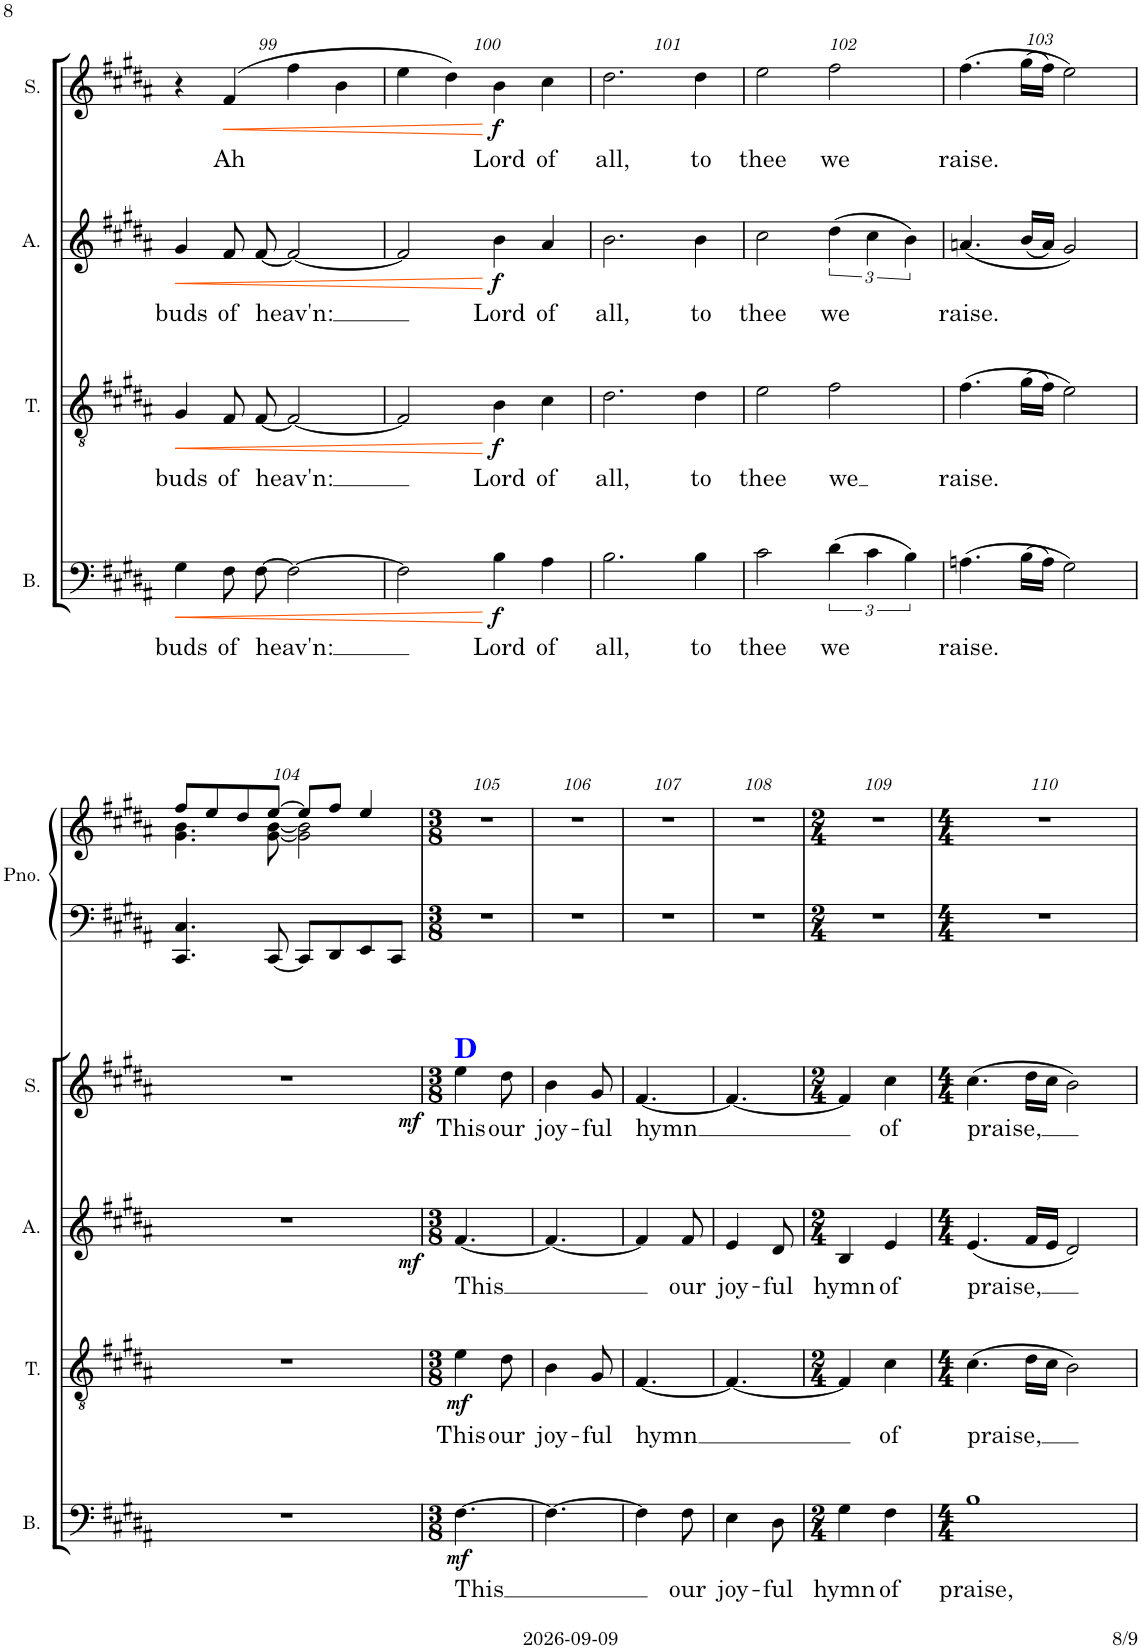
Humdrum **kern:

**kern	**text	**dynam	**kern	**text	**dynam	**kern	**text	**dynam	**kern	**text	**dynam	**kern	**kern
*part5	*part5	*part5	*part4	*part4	*part4	*part3	*part3	*part3	*part2	*part2	*part2	*part1	*part1
*staff6	*staff6	*staff6	*staff5	*staff5	*staff5	*staff4	*staff4	*staff4	*staff3	*staff3	*staff3	*staff2	*staff1
*I"Bass	*	*	*I"Tenor	*	*	*I"Alto	*	*	*I"Soprano	*	*	*I"Piano	*
*I'B.	*	*	*I'T.	*	*	*I'A.	*	*	*I'S.	*	*	*I'Pno.	*
!!LO:PB:g=z
*clefF4	*	*	*clefGv2	*	*	*clefG2	*	*	*clefG2	*	*	*clefF4	*clefG2
*k[f#c#g#d#a#]	*	*	*k[f#c#g#d#a#]	*	*	*k[f#c#g#d#a#]	*	*	*k[f#c#g#d#a#]	*	*	*k[f#c#g#d#a#]	*k[f#c#g#d#a#]
*M2/2	*	*	*M2/2	*	*	*M2/2	*	*	*M2/2	*	*	*M2/2	*M2/2
=99	=99	=99	=99	=99	=99	=99	=99	=99	=99	=99	=99	=99	=99
!	!LO:LY:b	!LO:HP:b	!	!LO:LY:b	!LO:HP:b	!	!LO:LY:b	!LO:HP:b	!	!	!	!	!
4G#\	buds	<	4G#/	buds	<	4g#/	buds	<	4r	.	.	1r	1r
!	!LO:LY:b	!	!	!LO:LY:b	!	!	!LO:LY:b	!	!	!LO:LY:b	!LO:HP:b	!	!
8F#\	of	.	8F#/	of	.	8f#/	of	.	(4f#/	Ah	<	.	.
!	!LO:LY:b	!	!	!LO:LY:b	!	!	!LO:LY:b	!	!	!	!	!	!
[8F#\	heav'n:	.	[8F#/	heav'n:	.	[8f#/	heav'n:	.	.	.	.	.	.
2F#\_	.	.	2F#/_	.	.	2f#/_	.	.	4ff#\	.	.	.	.
.	.	.	.	.	.	.	.	.	4b\	.	.	.	.
=100	=100	=100	=100	=100	=100	=100	=100	=100	=100	=100	=100	=100	=100
2F#\]	.	.	2F#/]	.	.	2f#/]	.	.	4ee\	.	.	1r	1r
.	.	.	.	.	.	.	.	.	4dd#\)	.	.	.	.
!	!LO:LY:b	!LO:DY:n=1:b	!	!LO:LY:b	!LO:DY:n=1:b	!	!LO:LY:b	!LO:DY:n=1:b	!	!LO:LY:b	!LO:DY:n=1:b	!	!
4B\	Lord	[ f	4B\	Lord	[ f	4b\	Lord	[ f	4b\	Lord	[ f	.	.
!	!LO:LY:b	!	!	!LO:LY:b	!	!	!LO:LY:b	!	!	!LO:LY:b	!	!	!
4A#\	of	.	4c#\	of	.	4a#/	of	.	4cc#\	of	.	.	.
=101	=101	=101	=101	=101	=101	=101	=101	=101	=101	=101	=101	=101	=101
!	!LO:LY:b	!	!	!LO:LY:b	!	!	!LO:LY:b	!	!	!LO:LY:b	!	!	!
2.B\	all,	.	2.d#\	all,	.	2.b\	all,	.	2.dd#\	all,	.	1r	1r
!	!LO:LY:b	!	!	!LO:LY:b	!	!	!LO:LY:b	!	!	!LO:LY:b	!	!	!
4B\	to	.	4d#\	to	.	4b\	to	.	4dd#\	to	.	.	.
=102	=102	=102	=102	=102	=102	=102	=102	=102	=102	=102	=102	=102	=102
!	!LO:LY:b	!	!	!LO:LY:b	!	!	!LO:LY:b	!	!	!LO:LY:b	!	!	!
2c#\	thee	.	2e\	thee	.	2cc#\	thee	.	2ee\	thee	.	1r	1r
!	!LO:LY:b	!	!	!LO:LY:b	!	!	!LO:LY:b	!	!	!LO:LY:b	!	!	!
(6d#\	we	.	2f#\	we	.	(6dd#\	we	.	2ff#\	we	.	.	.
6c#\	.	.	.	.	.	6cc#\	.	.	.	.	.	.	.
6B\)	.	.	.	.	.	6b\)	.	.	.	.	.	.	.
=103	=103	=103	=103	=103	=103	=103	=103	=103	=103	=103	=103	=103	=103
!	!LO:LY:b	!	!	!LO:LY:b	!	!	!LO:LY:b	!	!	!LO:LY:b	!	!	!
(4.An\	raise.	.	(4.f#\	raise.	.	(4.an/	raise.	.	(4.ff#\	raise.	.	1r	1r
(16B\LL	.	.	(16g#\LL	.	.	(16b/LL	.	.	(16gg#\LL	.	.	.	.
16A\JJ)	.	.	16f#\JJ)	.	.	16a/JJ)	.	.	16ff#\JJ)	.	.	.	.
2G#\)	.	.	2e\)	.	.	2g#/)	.	.	2ee\)	.	.	.	.
!!LO:LB:g=z
=104	=104	=104	=104	=104	=104	=104	=104	=104	=104	=104	=104	=104	=104
*	*	*	*	*	*	*	*	*	*	*	*	*	*^
1r	.	.	1r	.	.	1r	.	.	1r	.	.	4.CC#/ 4.C#/	8ff#/L	4.g#\ 4.b\
.	.	.	.	.	.	.	.	.	.	.	.	.	8ee/	.
.	.	.	.	.	.	.	.	.	.	.	.	.	8dd#/	.
.	.	.	.	.	.	.	.	.	.	.	.	[8CC#/	[8ee/J	[8g#\ [8b\
.	.	.	.	.	.	.	.	.	.	.	.	8CC#/L]	8ee/L]	2g#\] 2b\]
.	.	.	.	.	.	.	.	.	.	.	.	8DD#/	8ff#/J	.
.	.	.	.	.	.	.	.	.	.	.	.	8EE/	4ee/	.
.	.	.	.	.	.	.	.	.	.	.	.	8CC#/J	.	.
*	*	*	*	*	*	*	*	*	*	*	*	*	*v	*v
=105	=105	=105	=105	=105	=105	=105	=105	=105	=105	=105	=105	=105	=105
*M3/8	*	*	*M3/8	*	*	*M3/8	*	*	*M3/8	*	*	*M3/8	*M3/8
!	!	!	!	!	!	!	!	!	!LO:TX:a:B:color=#0000FF:t=D	!	!	!	!
!	!LO:LY:b	!LO:DY:b	!	!LO:LY:b	!LO:DY:b	!	!LO:LY:b	!LO:DY:b	!	!LO:LY:b	!LO:DY:b	!	!
[4.F#\	This	mf	4e\	This	mf	[4.f#/	This	mf	4ee\	This	mf	4.r	4.r
!	!	!	!	!LO:LY:b	!	!	!	!	!	!LO:LY:b	!	!	!
.	.	.	8d#\	our	.	.	.	.	8dd#\	our	.	.	.
=106	=106	=106	=106	=106	=106	=106	=106	=106	=106	=106	=106	=106	=106
!	!	!	!	!LO:LY:b	!	!	!	!	!	!LO:LY:b	!	!	!
4.F#\_	.	.	4B\	joy-	.	4.f#/_	.	.	4b\	joy-	.	4.r	4.r
!	!	!	!	!LO:LY:b	!	!	!	!	!	!LO:LY:b	!	!	!
.	.	.	8G#/	-ful	.	.	.	.	8g#/	-ful	.	.	.
=107	=107	=107	=107	=107	=107	=107	=107	=107	=107	=107	=107	=107	=107
!	!	!	!	!LO:LY:b	!	!	!	!	!	!LO:LY:b	!	!	!
4F#\]	.	.	[4.F#/	hymn	.	4f#/]	.	.	[4.f#/	hymn	.	4.r	4.r
!	!LO:LY:b	!	!	!	!	!	!LO:LY:b	!	!	!	!	!	!
8F#\	our	.	.	.	.	8f#/	our	.	.	.	.	.	.
=108	=108	=108	=108	=108	=108	=108	=108	=108	=108	=108	=108	=108	=108
!	!LO:LY:b	!	!	!	!	!	!LO:LY:b	!	!	!	!	!	!
4E\	joy-	.	4.F#/_	.	.	4e/	joy-	.	4.f#/_	.	.	4.r	4.r
!	!LO:LY:b	!	!	!	!	!	!LO:LY:b	!	!	!	!	!	!
8D#\	-ful	.	.	.	.	8d#/	-ful	.	.	.	.	.	.
=109	=109	=109	=109	=109	=109	=109	=109	=109	=109	=109	=109	=109	=109
*M2/4	*	*	*M2/4	*	*	*M2/4	*	*	*M2/4	*	*	*M2/4	*M2/4
!	!LO:LY:b	!	!	!	!	!	!LO:LY:b	!	!	!	!	!	!
4G#\	hymn	.	4F#/]	.	.	4B/	hymn	.	4f#/]	.	.	2r	2r
!	!LO:LY:b	!	!	!LO:LY:b	!	!	!LO:LY:b	!	!	!LO:LY:b	!	!	!
4F#\	of	.	4c#\	of	.	4e/	of	.	4cc#\	of	.	.	.
=110	=110	=110	=110	=110	=110	=110	=110	=110	=110	=110	=110	=110	=110
*M4/4	*	*	*M4/4	*	*	*M4/4	*	*	*M4/4	*	*	*M4/4	*M4/4
!	!LO:LY:b	!	!	!LO:LY:b	!	!	!LO:LY:b	!	!	!LO:LY:b	!	!	!
1B	praise,	.	(4.c#\	praise,	.	(4.e/	praise,	.	(4.cc#\	praise,	.	1r	1r
.	.	.	16d#\LL	.	.	16f#/LL	.	.	16dd#\LL	.	.	.	.
.	.	.	16c#\JJ	.	.	16e/JJ	.	.	16cc#\JJ	.	.	.	.
.	.	.	2B\)	.	.	2d#/)	.	.	2b\)	.	.	.	.
=	=	=	=	=	=	=	=	=	=	=	=	=	=
*-	*-	*-	*-	*-	*-	*-	*-	*-	*-	*-	*-	*-	*-
